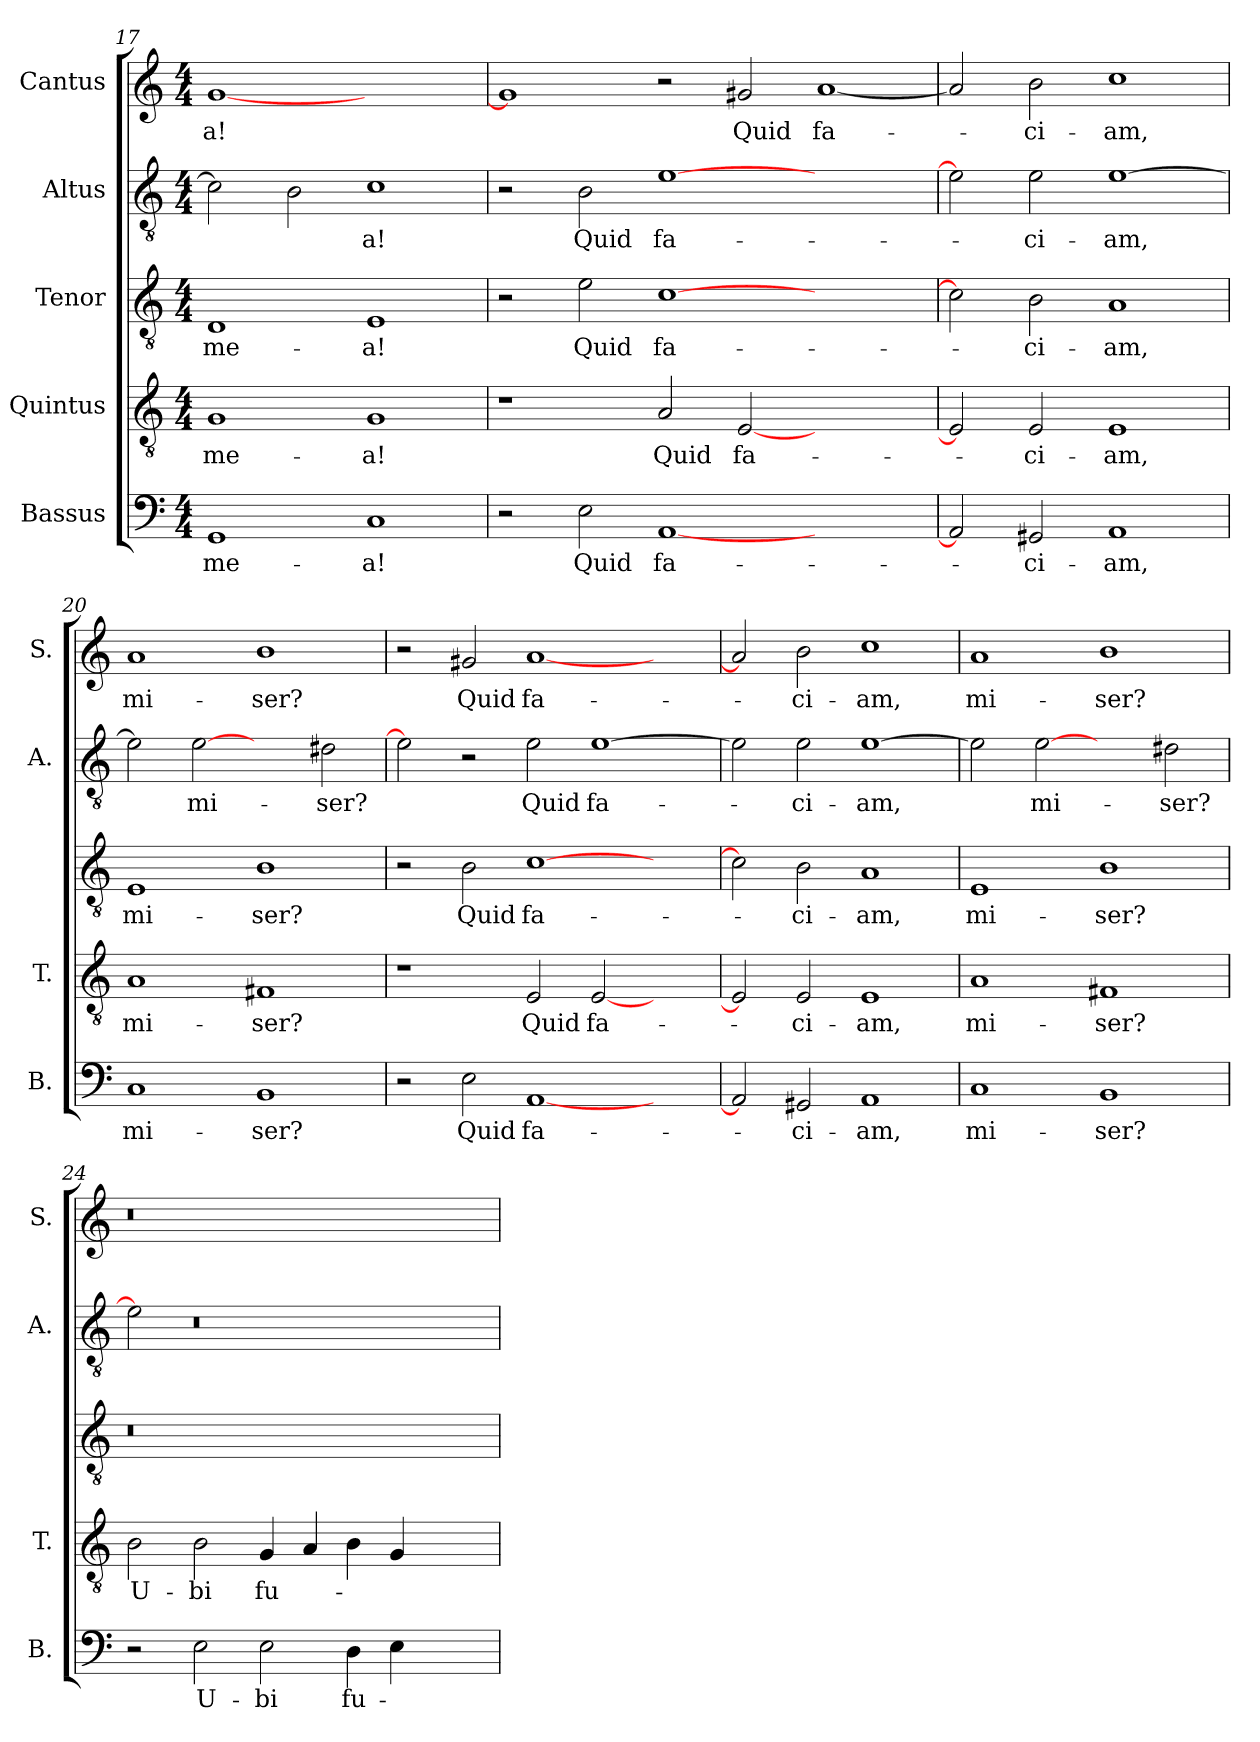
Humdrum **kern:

**kern	**text	**kern	**text	**kern	**text	**kern	**text	**kern	**text
*part5	*part5	*part4	*part4	*part3	*part3	*part2	*part2	*part1	*part1
*staff5	*staff5	*staff4	*staff4	*staff3	*staff3	*staff2	*staff2	*staff1	*staff1
*I"Bassus	*	*I"Quintus	*	*I"Tenor	*	*I"Altus	*	*I"Cantus	*
*I'B.	*	*I'T.	*	*	*	*I'A.	*	*I'S.	*
*clefF4	*	*clefGv2	*	*clefGv2	*	*clefGv2	*	*clefG2	*
*k[]	*	*k[]	*	*k[]	*	*k[]	*	*k[]	*
*C:	*	*C:	*	*C:	*	*C:	*	*C:	*
*M4/4	*	*M4/4	*	*M4/4	*	*M4/4	*	*M4/4	*
=17	=17	=17	=17	=17	=17	=17	=17	=17	=17
1GG/	me-	1G/	me-	1D/	me-	2c\]	.	[1g/	-a!
.	.	.	.	.	.	2B\	.	.	.
1C/	-a!	1G/	-a!	1E/	-a!	1c\	-a!	1ryy	.
=18	=18	=18	=18	=18	=18	=18	=18	=18	=18
2r	.	1r	.	2r	.	2r	.	1g/]	.
2E\	Quid	.	.	2e\	Quid	2B\	Quid	.	.
[1AA/	fa-	2A/	Quid	[1c\	fa-	[1e\	fa-	2r	.
.	.	[2E/	fa-	.	.	.	.	2g#X/	Quid
1ryy	.	1ryy	.	1ryy	.	1ryy	.	[1a/	fa-
=19	=19	=19	=19	=19	=19	=19	=19	=19	=19
2AA/]	.	2E/]	.	2c\]	.	2e\]	.	2a/]	.
2GG#X/	-ci-	2E/	-ci-	2B\	-ci-	2e\	-ci-	2b\	-ci-
1AA/	-am,	1E/	-am,	1A/	-am,	[1e\	-am,	1cc\	-am,
=20	=20	=20	=20	=20	=20	=20	=20	=20	=20
1C/	mi-	1A/	mi-	1E/	mi-	2e\]	.	1a/	mi-
.	.	.	.	.	.	[2e\	mi-	.	.
1BB/	-ser?	1F#X/	-ser?	1B\	-ser?	2ryy	.	1b\	-ser?
.	.	.	.	.	.	2d#X\	-ser?	.	.
=21	=21	=21	=21	=21	=21	=21	=21	=21	=21
2r	.	1r	.	2r	.	2e\]	.	2r	.
2E\	Quid	.	.	2B\	Quid	2r	.	2g#X/	Quid
[1AA/	fa-	2E/	Quid	[1c\	fa-	2e\	Quid	[1a/	fa-
.	.	[2E/	fa-	.	.	[1e\	fa-	.	.
2ryy	.	2ryy	.	2ryy	.	.	.	2ryy	.
=22	=22	=22	=22	=22	=22	=22	=22	=22	=22
2AA/]	.	2E/]	.	2c\]	.	2e\]	.	2a/]	.
2GG#X/	-ci-	2E/	-ci-	2B\	-ci-	2e\	-ci-	2b\	-ci-
1AA/	-am,	1E/	-am,	1A/	-am,	[1e\	-am,	1cc\	-am,
=23	=23	=23	=23	=23	=23	=23	=23	=23	=23
1C/	mi-	1A/	mi-	1E/	mi-	2e\]	.	1a/	mi-
.	.	.	.	.	.	[2e\	mi-	.	.
1BB/	-ser?	1F#X/	-ser?	1B\	-ser?	2ryy	.	1b\	-ser?
.	.	.	.	.	.	2d#X\	-ser?	.	.
=24	=24	=24	=24	=24	=24	=24	=24	=24	=24
!	!	!	!	!LO:N:vis=0	!	!	!	!LO:N:vis=0	!
2r	.	2B\	U-	1r	.	2e\]	.	1r	.
!	!	!	!	!	!	!LO:N:vis=0	!	!	!
2E\	U-	2B\	-bi	.	.	1r	.	.	.
2E\	-bi	4G/	fu-	1ryy	.	.	.	1ryy	.
.	.	4A/	.	.	.	.	.	.	.
4D\	fu-	4B\	.	.	.	1ryy	.	.	.
4E\	.	4G/	.	.	.	.	.	.	.
2ryy	.	2ryy	.	2ryy	.	.	.	2ryy	.
=	=	=	=	=	=	=	=	=	=
*-	*-	*-	*-	*-	*-	*-	*-	*-	*-
